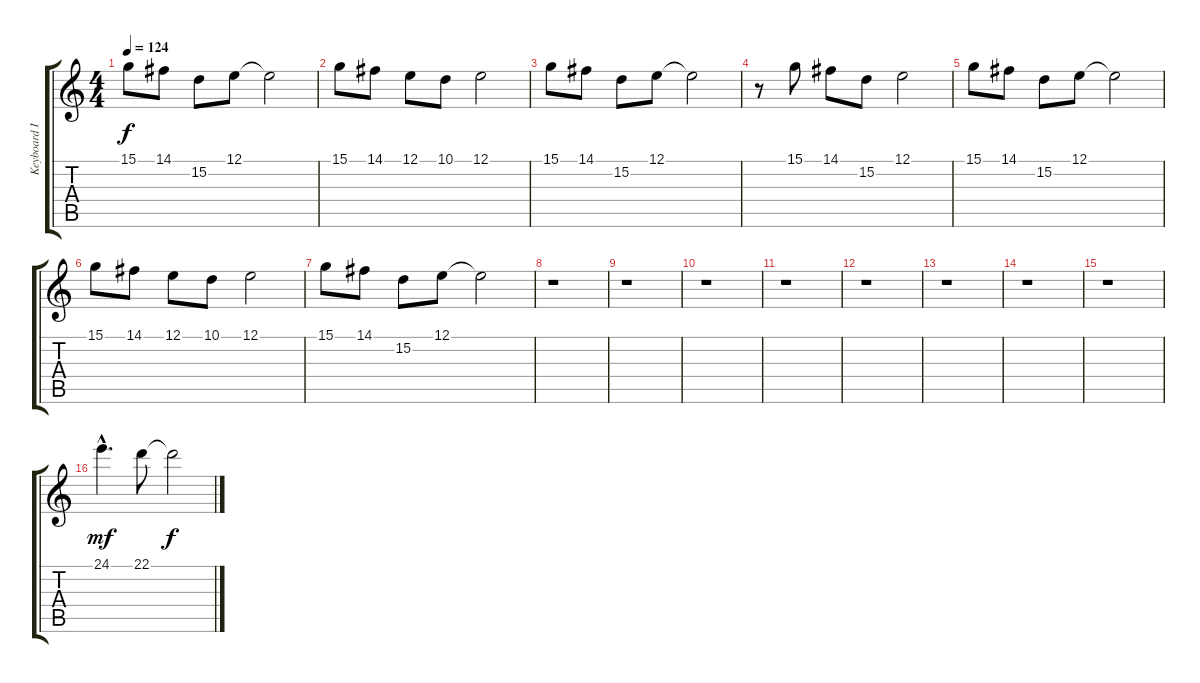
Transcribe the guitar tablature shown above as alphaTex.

\track ("Keyboard III" "Keyboard I") {instrument choiraahs}
\staff {score tabs}
\tuning (E4 B3 G3 D3 A2 E2) {hide}
\ts (4 4)
\tempo 124
\clef g2
\ks c
15.1.8{dy f} 14.1.8 15.2.8 12.1.8 12.1{t}.2 |
15.1.8 14.1.8 12.1.8 10.1.8 12.1.2 |
15.1.8 14.1.8 15.2.8 12.1.8 12.1{t}.2 |
r.8 15.1.8 14.1.8 15.2.8 12.1.2 |
15.1.8 14.1.8 15.2.8 12.1.8 12.1{t}.2 |
15.1.8 14.1.8 12.1.8 10.1.8 12.1.2 |
15.1.8 14.1.8 15.2.8 12.1.8 12.1{t}.2 |
r.1 |
r.1 |
r.1 |
r.1 |
r.1 |
r.1 |
r.1 |
r.1 |
24.1{hac}.4{d dy mf} 22.1.8 22.1{t}.2{dy f}
